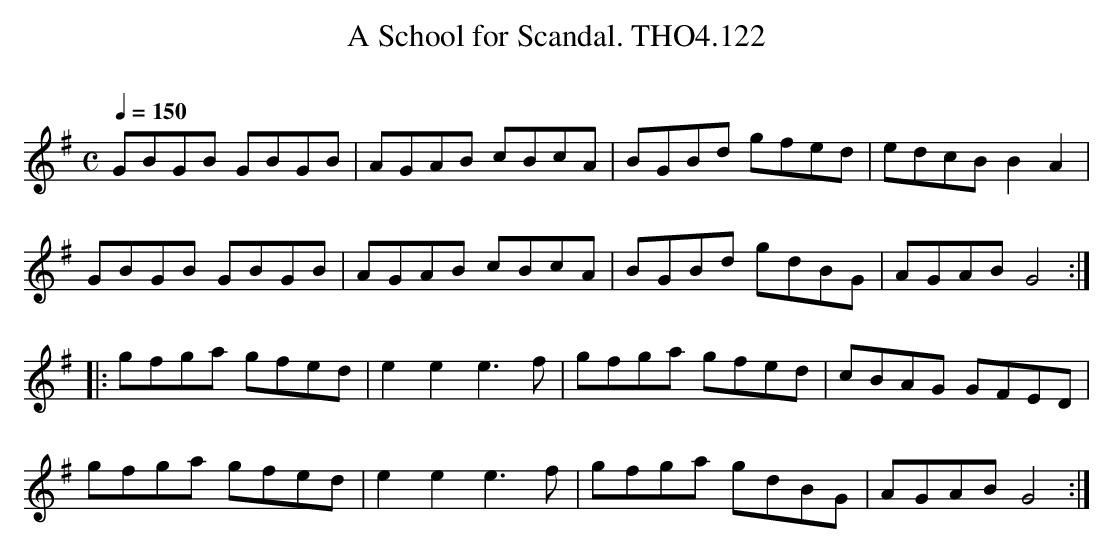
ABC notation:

X:1
T:School for Scandal. THO4.122, A
O:
M:C
L:1/8
Q:1/4=150
K:G
GBGB GBGB|AGAB cBcA|BGBd gfed|edcB B2A2|
GBGB GBGB|AGAB cBcA|BGBd gdBG|AGAB G4:|
|:gfga gfed|e2e2e3 f|gfga gfed|cBAG GFED|
gfga gfed|e2e2e3 f|gfga gdBG|AGAB G4:|
